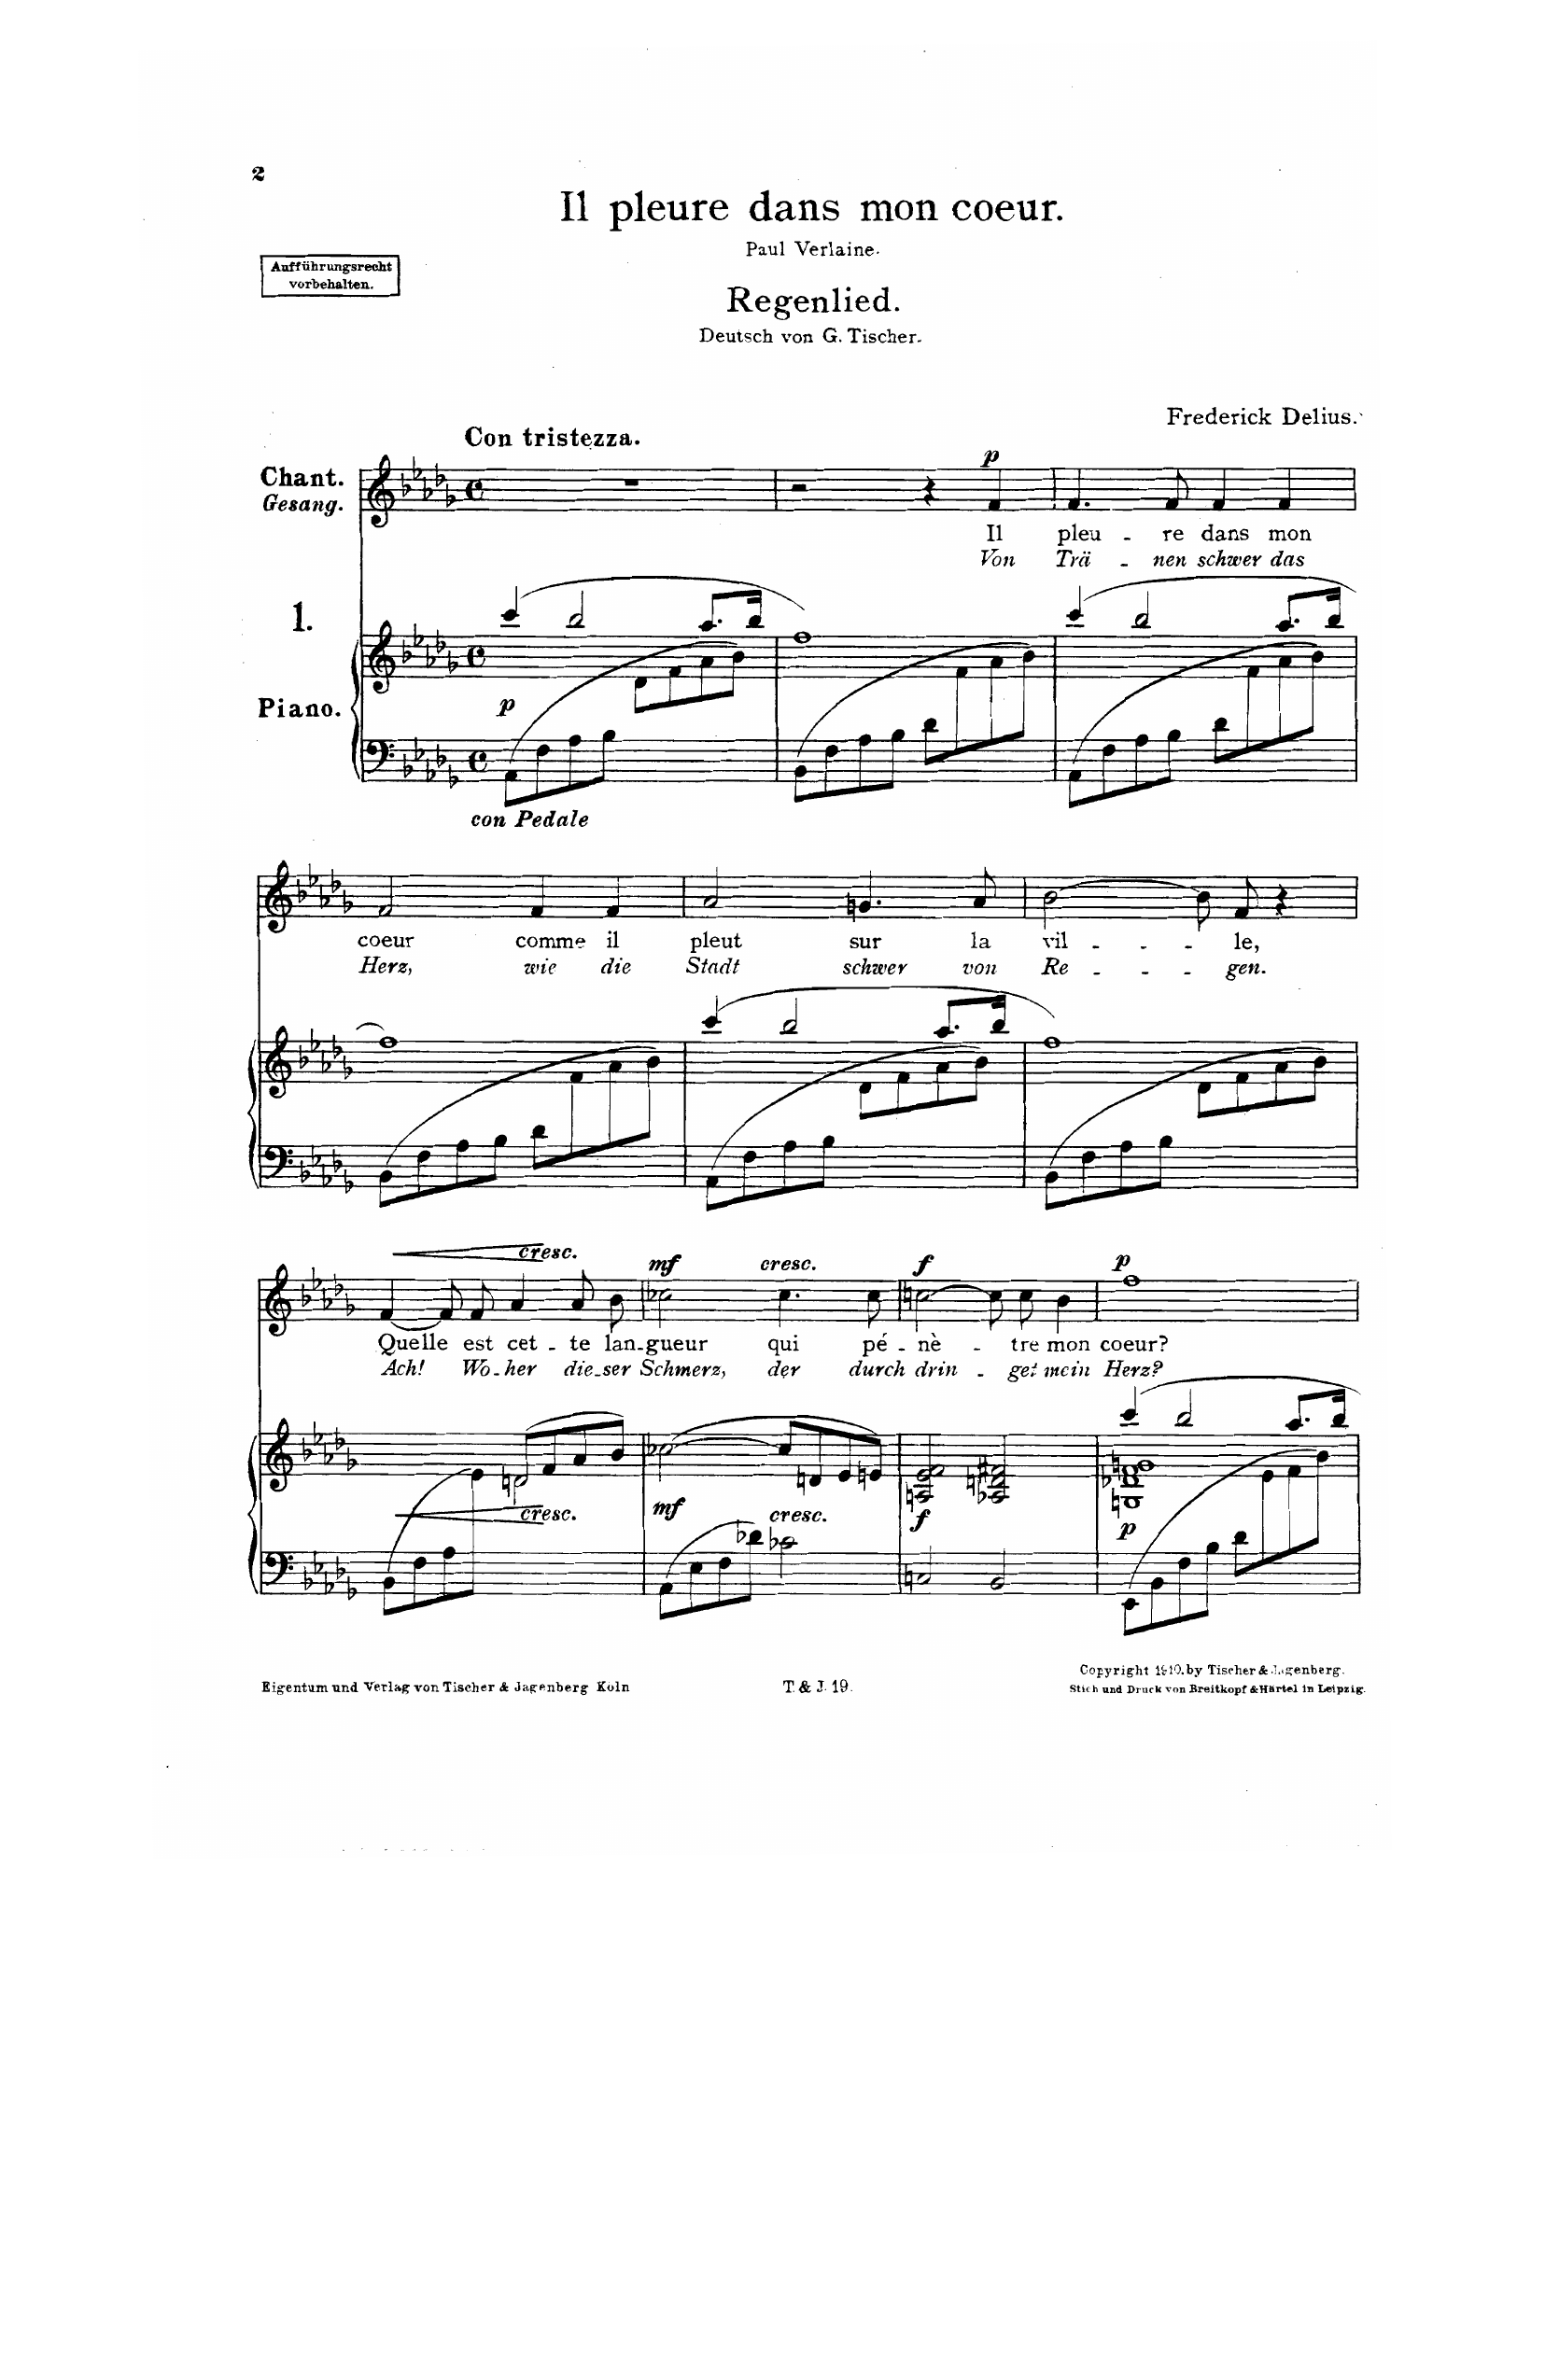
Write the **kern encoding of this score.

**kern	**kern	**dynam	**kern	**text	**dynam
*part2	*part2	*part2	*part1	*part1	*part1
*staff3	*staff2	*staff2/3	*staff1	*staff1	*staff1
*I"Piano	*	*	*I"Chant               Voice	*	*
*I'Pno	*	*	*	*	*
*clefF4	*clefG2	*	*clefG2	*	*
*k[b-e-a-d-g-]	*k[b-e-a-d-g-]	*	*k[b-e-a-d-g-]	*	*
*M4/4	*M4/4	*	*M4/4	*	*
*met(c)	*met(c)	*	*met(c)	*	*
=1	=1	=1	=1	=1	=1
*	*^	*	*	*	*
!	!	!	!	!LO:TX:a:B:t=Con tristezza	!	!
!LO:TX:i:t=con Pedale	!	!	!	!	!	!
!	!	!	!LO:DY:b	!	!	!
(8AA-\L	(>4ccc/	2ryy	p	1r	.	.
8F\	.	.	.	.	.	.
8A-\	2bb-/	.	.	.	.	.
8B-\J	.	.	.	.	.	.
2ryy	.	8d-\L	.	.	.	.
.	.	8f\	.	.	.	.
.	8.aa-/L	8a-\	.	.	.	.
.	.	8b-\J)	.	.	.	.
.	16bb-/Jk	.	.	.	.	.
=2	=2	=2	=2	=2	=2	=2
(8BB-\L	1ff)	8ryy	.	2r	.	.
*	*v	*v	*	*	*	*
8F\	.	.	.	.	.
8A-\	.	.	.	.	.
8B-\J	.	.	.	.	.
8d-\L	.	.	4r	.	.
*	*^	*	*	*	*
4.ryy	.	8f\	.	.	.	.
!	!	!	!	!	!	!LO:DY:a
.	.	8a-\	.	4f/	Il	p
.	.	8b-\J)	.	.	.	.
=3	=3	=3	=3	=3	=3	=3
(8AA-\L	(>4ccc/	8ryy	.	4.f/	pleu-	.
*	*v	*v	*	*	*	*
8F\	.	.	.	.	.
8A-\	2bb-/	.	.	.	.
8B-\J	.	.	8f/	-re	.
8d-\L	.	.	4f/	dans	.
*	*^	*	*	*	*
4.ryy	.	8f\	.	.	.	.
.	8.aa-/L	8a-\	.	4f/	mon	.
.	.	8b-\J)	.	.	.	.
.	16bb-/Jk	.	.	.	.	.
=4	=4	=4	=4	=4	=4	=4
(8BB-\L	1ff)	8ryy	.	2f/	cœur	.
*	*v	*v	*	*	*	*
8F\	.	.	.	.	.
8A-\	.	.	.	.	.
8B-\J	.	.	.	.	.
8d-\L	.	.	4f/	comme	.
*	*^	*	*	*	*
4.ryy	.	8f\	.	.	.	.
.	.	8a-\	.	4f/	il	.
.	.	8b-\J)	.	.	.	.
=5	=5	=5	=5	=5	=5	=5
(8AA-\L	(>4ccc/	2ryy	.	2a-/	pleut	.
8F\	.	.	.	.	.	.
8A-\	2bb-/	.	.	.	.	.
8B-\J	.	.	.	.	.	.
2ryy	.	8d-/L	.	4.gn/	sur	.
.	.	8f/	.	.	.	.
.	8.aa-/L	8a-/	.	.	.	.
.	.	8b-/J)	.	8a-/	la	.
.	16bb-/Jk	.	.	.	.	.
=6	=6	=6	=6	=6	=6	=6
(8BB-\L	1ff)	2ryy	.	[2b-\	vil-	.
8F\	.	.	.	.	.	.
8A-\	.	.	.	.	.	.
8B-\J	.	.	.	.	.	.
2ryy	.	8d-/L	.	8b-/L]	.	.
.	.	8f/	.	8f/J	-le,	.
.	.	8a-/	.	4r	.	.
.	.	8b-/J)	.	.	.	.
=7	=7	=7	=7	=7	=7	=7
!	!	!	!LO:HP:b=2	!	!	!LO:HP:b
*^	*	*	*	*	*	*
(8BB-\L	2ryy	4.ryy	2ryy	<	[4f/	Quelle	<
8F\	.	.	.	.	.	.	.
8A-\	.	.	.	.	8f/L]	.	.
2ryy	.	8e-\J)	.	.	8f/J	est	.
!	!	!LO:N:head=open	!	!	!	!	!
.	2ryy	(>8dn/L	2d\	.	4a-/	cet-	.
.	.	8f/	.	.	.	.	.
.	.	8a-/	.	[	8a-/L	-te	[
8ryy	.	8b-/J)	.	.	8b-/J	lan-	.
*v	*v	*	*	*	*	*	*
*	*v	*v	*	*	*	*
=8	=8	=8	=8	=8	=8
!	!	!LO:DY:b	!	!	!LO:DY:a
8AA-\L	([2cc-X\	mf	2cc-X\	-gueur	mf
8E-\	.	.	.	.	.
8F\	.	.	.	.	.
8d-X\J	.	.	.	.	.
!	!	!	!LO:TX:a:i:t=cresc.	!	!
!	!LO:TX:b:i:t=cresc.	!	!	!	!
2c-X\	8cc-/L]	.	4.cc-\	qui	.
.	8dn/	.	.	.	.
.	8e-/	.	.	.	.
.	8en/J)	.	8cc-\	pé-	.
=9	=9	=9	=9	=9	=9
!	!	!LO:DY:b	!	!	!LO:DY:a
2Cn/	2An/ 2e-/ 2f/	f	[2ccn\	-nè-	f
2BB-/	2A-X/ 2dn/ 2f#X/	.	8cc\L]	.	.
.	.	.	8cc\J	-tre	.
.	.	.	4b-\	mon	.
=10	=10	=10	=10	=10	=10
*	*^	*	*	*	*
*	*	*^	*	*	*	*
!	!	!	!	!LO:DY:b	!	!	!LO:DY:a
(8EE-/L	4ccc/	1Gn 1d-X 1f 1gn	8ryy	p	1ff	cœur?	p
*	*	*v	*v	*	*	*	*
8BB-/	.	.	.	.	.	.
8F/	2bb-/	.	.	.	.	.
8B-/J	.	.	.	.	.	.
8d-\L	.	.	.	.	.	.
*	*	*^	*	*	*	*
4.ryy	.	.	8e-\	.	.	.	.
.	8.aa-/L	.	8f\	.	.	.	.
.	.	.	8b-\J)	.	.	.	.
.	16bb-/Jk	.	.	.	.	.	.
*	*v	*v	*v	*	*	*	*
=	=	=	=	=	=
*-	*-	*-	*-	*-	*-
